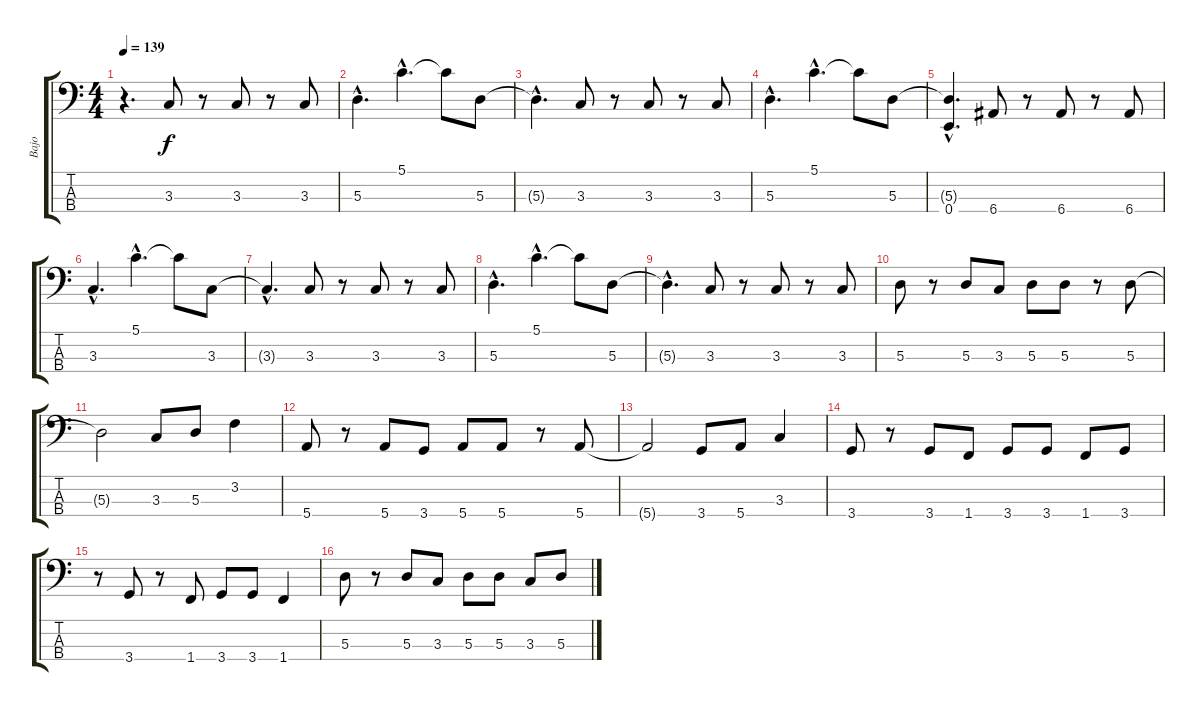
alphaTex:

\track ("Bajo" "Bajo") {instrument acousticbass}
\staff {score tabs}
\tuning (G2 D2 A1 E1) {hide}
\ts (4 4)
\tempo 139
\clef f4
\ks c
r.4{d dy f instrument acousticbass} 3.3.8 r.8 3.3.8 r.8 3.3.8 |
5.3{hac}.4{d} 5.1{hac}.4{d} 5.1{t}.8 5.3.8 |
5.3{hac t}.4{d} 3.3.8 r.8 3.3.8 r.8 3.3.8 |
5.3{hac}.4{d} 5.1{hac}.4{d} 5.1{t}.8 5.3.8 |
(5.3{hac t} 0.4{hac}).4{d} 6.4.8 r.8 6.4.8 r.8 6.4.8 |
3.3{hac}.4{d} 5.1{hac}.4{d} 5.1{t}.8 3.3.8 |
3.3{hac t}.4{d} 3.3.8 r.8 3.3.8 r.8 3.3.8 |
5.3{hac}.4{d} 5.1{hac}.4{d} 5.1{t}.8 5.3.8 |
5.3{hac t}.4{d} 3.3.8 r.8 3.3.8 r.8 3.3.8 |
5.3.8 r.8 5.3.8 3.3.8 5.3.8 5.3.8 r.8 5.3.8 |
5.3{t}.2 3.3.8 5.3.8 3.2.4 |
5.4.8 r.8 5.4.8 3.4.8 5.4.8 5.4.8 r.8 5.4.8 |
5.4{t}.2 3.4.8 5.4.8 3.3.4 |
3.4.8 r.8 3.4.8 1.4.8 3.4.8 3.4.8 1.4.8 3.4.8 |
r.8 3.4.8 r.8 1.4.8 3.4.8 3.4.8 1.4.4 |
5.3.8 r.8 5.3.8 3.3.8 5.3.8 5.3.8 3.3.8 5.3.8
